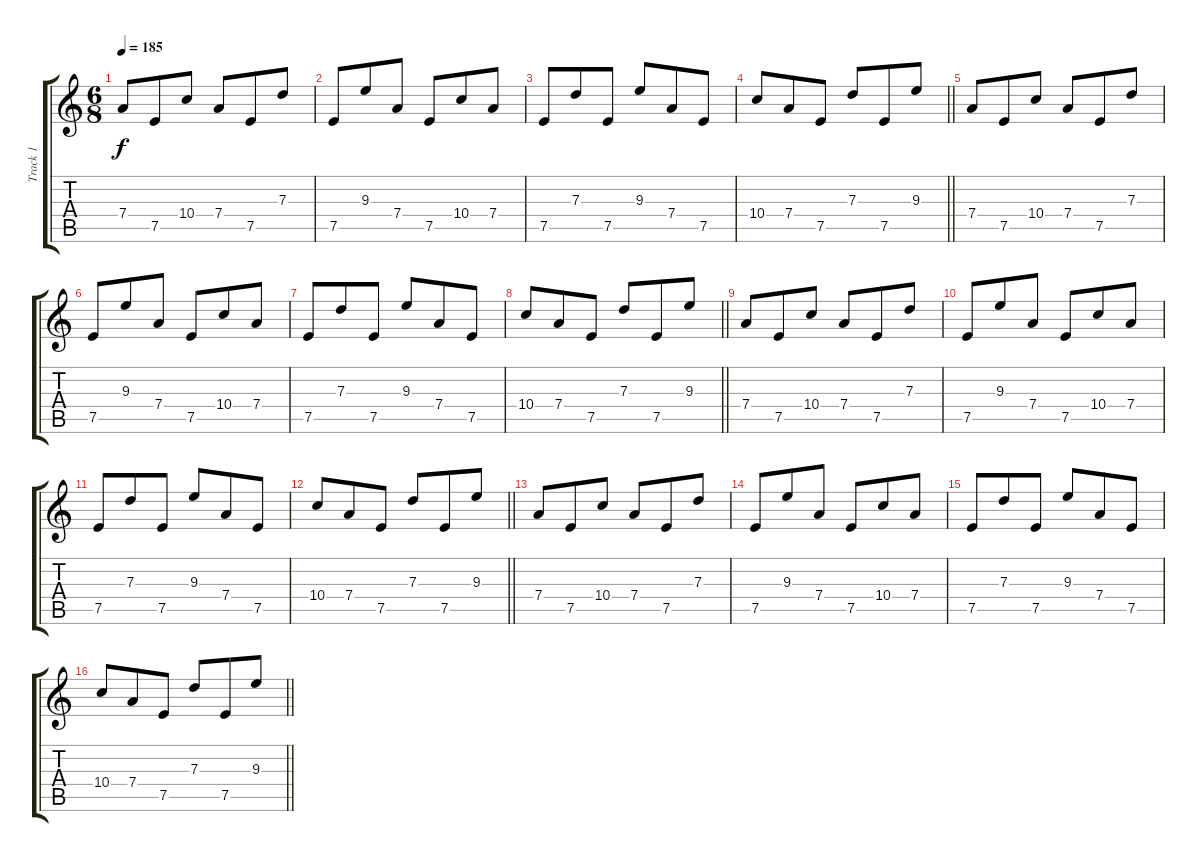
\track ("Track 1" "Track 1") {instrument electricguitarclean}
\staff {score tabs}
\tuning (E4 B3 G3 D3 A2 E2) {hide}
\ts (6 8)
\tempo 185
\clef g2
\ks c
7.4.8{dy f} 7.5.8 10.4.8 7.4.8 7.5.8 7.3.8 |
7.5.8 9.3.8 7.4.8 7.5.8 10.4.8 7.4.8 |
7.5.8 7.3.8 7.5.8 9.3.8 7.4.8 7.5.8 |
\barLineRight lightlight
10.4.8 7.4.8 7.5.8 7.3.8 7.5.8 9.3.8 |
7.4.8 7.5.8 10.4.8 7.4.8 7.5.8 7.3.8 |
7.5.8 9.3.8 7.4.8 7.5.8 10.4.8 7.4.8 |
7.5.8 7.3.8 7.5.8 9.3.8 7.4.8 7.5.8 |
\barLineRight lightlight
10.4.8 7.4.8 7.5.8 7.3.8 7.5.8 9.3.8 |
7.4.8 7.5.8 10.4.8 7.4.8 7.5.8 7.3.8 |
7.5.8 9.3.8 7.4.8 7.5.8 10.4.8 7.4.8 |
7.5.8 7.3.8 7.5.8 9.3.8 7.4.8 7.5.8 |
\barLineRight lightlight
10.4.8 7.4.8 7.5.8 7.3.8 7.5.8 9.3.8 |
7.4.8 7.5.8 10.4.8 7.4.8 7.5.8 7.3.8 |
7.5.8 9.3.8 7.4.8 7.5.8 10.4.8 7.4.8 |
7.5.8 7.3.8 7.5.8 9.3.8 7.4.8 7.5.8 |
\barLineRight lightlight
10.4.8 7.4.8 7.5.8 7.3.8 7.5.8 9.3.8
